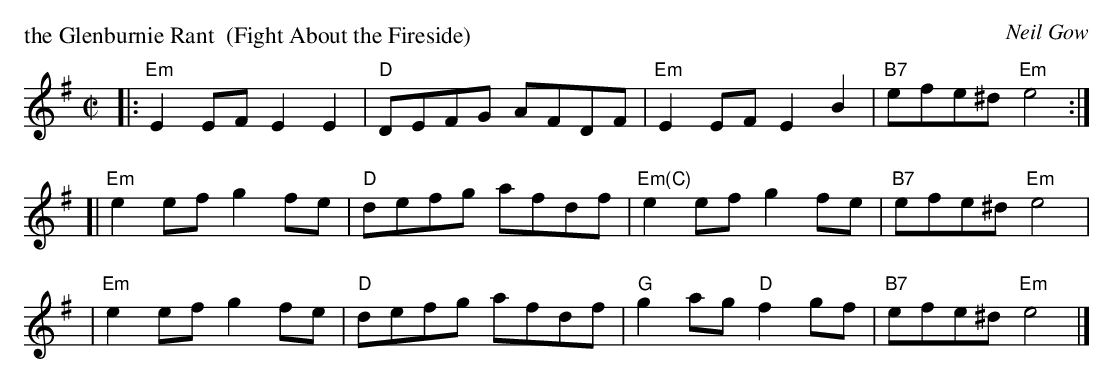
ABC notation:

X:1
P: the Glenburnie Rant  (Fight About the Fireside)
C: Neil Gow
M: C|
L: 1/8
K: Em
|: "Em"E2EF E2E2 | "D"DEFG AFDF | "Em"E2EF    E2B2 | "B7"efe^d "Em"e4 :|
[| "Em"e2ef g2fe | "D"defg afdf | "Em(C)"e2ef g2fe | "B7"efe^d "Em"e4 |
|  "Em"e2ef g2fe | "D"defg afdf | "G"g2ag  "D"f2gf | "B7"efe^d "Em"e4 |]
